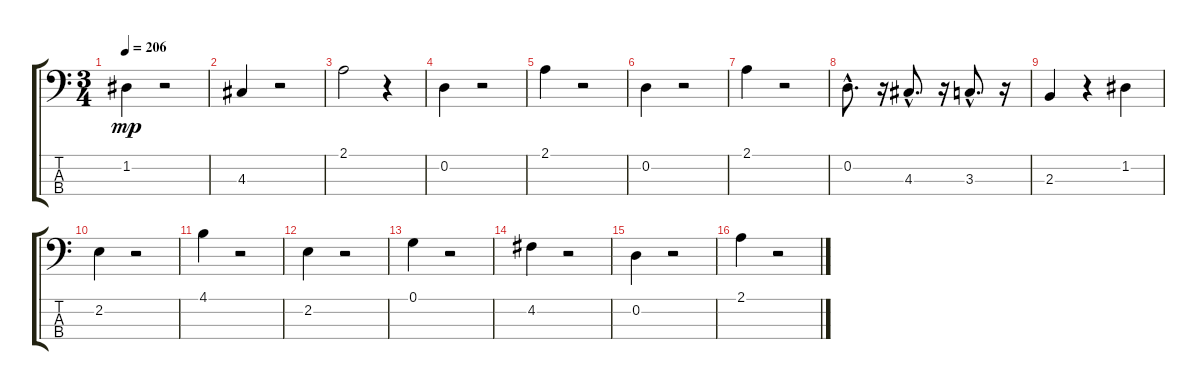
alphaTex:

\track "" {instrument electricbasspick}
\staff {score tabs}
\tuning (G2 D2 A1 E1) {hide}
\ts (3 4)
\tempo 206
\clef f4
\ks c
1.2.4{dy mp} r.2 |
4.3.4 r.2 |
2.1.2 r.4 |
0.2.4 r.2 |
2.1.4 r.2 |
0.2.4 r.2 |
2.1.4 r.2 |
0.2{hac}.8{d} r.16 4.3{hac}.8{d} r.16 3.3{hac}.8{d} r.16 |
2.3.4 r.4 1.2.4 |
2.2.4 r.2 |
4.1.4 r.2 |
2.2.4 r.2 |
0.1.4 r.2 |
4.2.4 r.2 |
0.2.4 r.2 |
2.1.4 r.2
